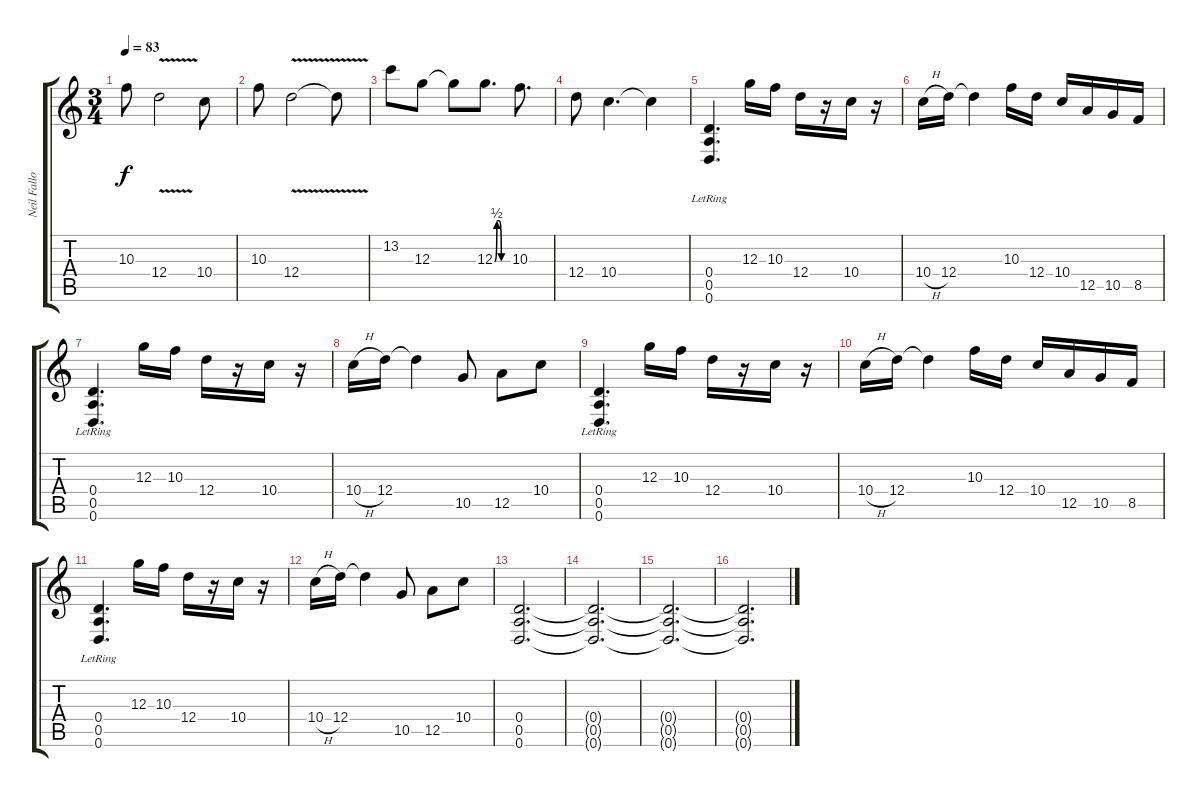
\track ("Neil Fallon" "Neil Fallo") {instrument overdrivenguitar}
\staff {score tabs}
\tuning (E4 B3 G3 D3 A2 D2) {hide}
\ts (3 4)
\tempo 83
\clef g2
\ks c
10.3.8{dy f} 12.4{v}.2 10.4.8 |
10.3.8 12.4{v}.2 12.4{t}.8 |
13.2.8 12.3.8 12.3{t}.8 12.3{be (custom 0 0 10 2 20 2 30 0 60 0)}.8{d} 10.3.8{d} |
12.4.8 10.4.4{d} 10.4{t}.4 |
(0.4{lr} 0.5{lr} 0.6{lr}).4{d} 12.3.16 10.3.16 12.4.16 r.16 10.4.16 r.16 |
10.4{h}.16 12.4.16 12.4{t}.4 10.3.16 12.4.16 10.4.16 12.5.16 10.5.16 8.5.16 |
(0.4{lr} 0.5{lr} 0.6{lr}).4{d} 12.3.16 10.3.16 12.4.16 r.16 10.4.16 r.16 |
10.4{h}.16 12.4.16 12.4{t}.4 10.5.8 12.5.8 10.4.8 |
(0.4{lr} 0.5{lr} 0.6{lr}).4{d} 12.3.16 10.3.16 12.4.16 r.16 10.4.16 r.16 |
10.4{h}.16 12.4.16 12.4{t}.4 10.3.16 12.4.16 10.4.16 12.5.16 10.5.16 8.5.16 |
(0.4{lr} 0.5{lr} 0.6{lr}).4{d} 12.3.16 10.3.16 12.4.16 r.16 10.4.16 r.16 |
10.4{h}.16 12.4.16 12.4{t}.4 10.5.8 12.5.8 10.4.8 |
(0.4 0.5 0.6).2{d} |
(0.4{t} 0.5{t} 0.6{t}).2{d} |
(0.4{t} 0.5{t} 0.6{t}).2{d} |
(0.4{t} 0.5{t} 0.6{t}).2{d}
